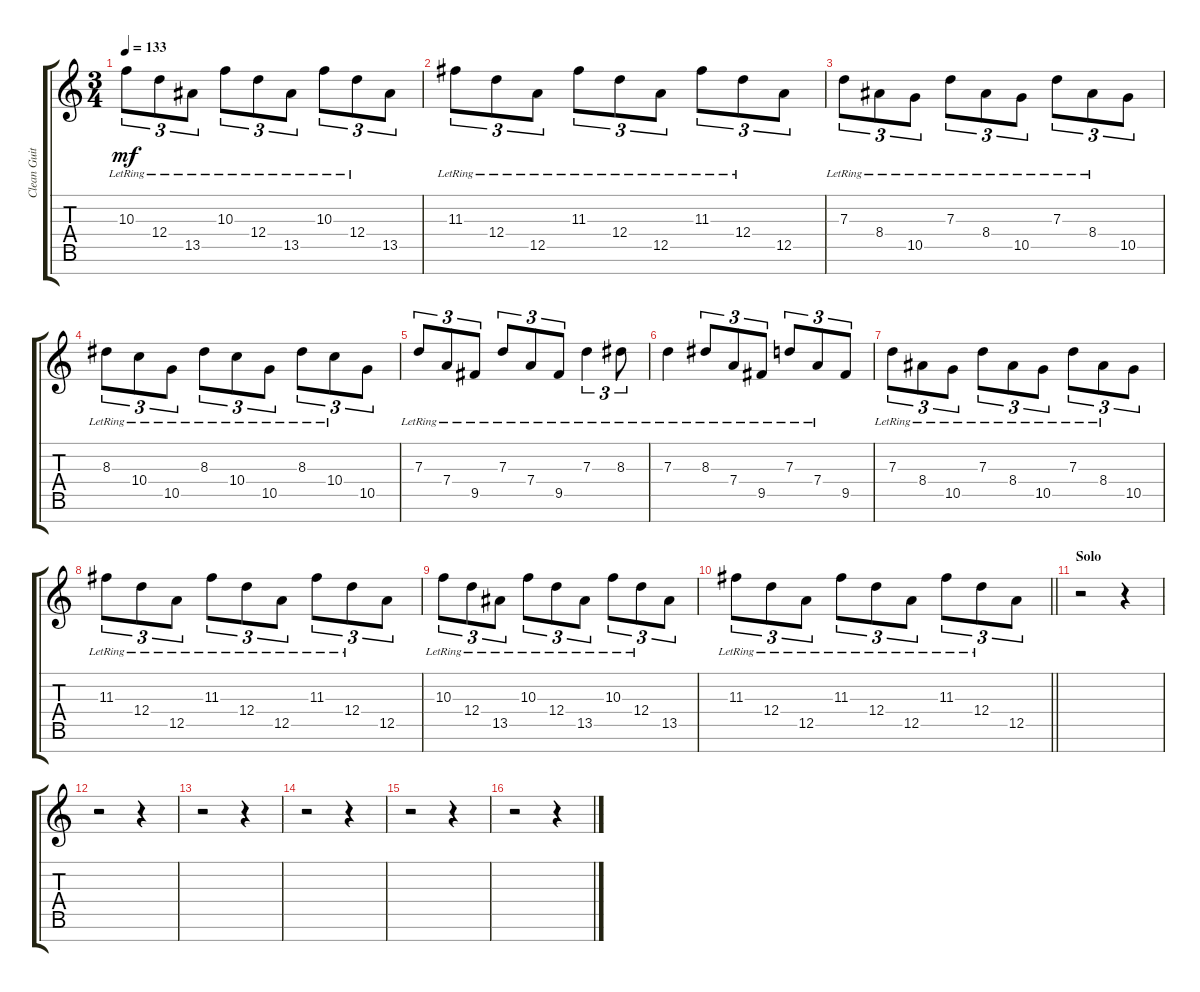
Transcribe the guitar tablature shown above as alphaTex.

\track ("Clean Guitar I" "Clean Guit") {instrument electricguitarclean}
\staff {score tabs}
\tuning (E4 B3 G3 D3 A2 E2 B1) {hide}
\ts (3 4)
\tempo 133
\clef g2
\ks c
10.3{lr}.8{tu (3 2) dy mf} 12.4{lr}.8{tu (3 2)} 13.5{lr}.8{tu (3 2)} 10.3{lr}.8{tu (3 2)} 12.4{lr}.8{tu (3 2)} 13.5{lr}.8{tu (3 2)} 10.3{lr}.8{tu (3 2)} 12.4{lr}.8{tu (3 2)} 13.5.8{tu (3 2)} |
11.3{lr}.8{tu (3 2)} 12.4{lr}.8{tu (3 2)} 12.5{lr}.8{tu (3 2)} 11.3{lr}.8{tu (3 2)} 12.4{lr}.8{tu (3 2)} 12.5{lr}.8{tu (3 2)} 11.3{lr}.8{tu (3 2)} 12.4{lr}.8{tu (3 2)} 12.5.8{tu (3 2)} |
7.3{lr}.8{tu (3 2)} 8.4{lr}.8{tu (3 2)} 10.5{lr}.8{tu (3 2)} 7.3{lr}.8{tu (3 2)} 8.4{lr}.8{tu (3 2)} 10.5{lr}.8{tu (3 2)} 7.3{lr}.8{tu (3 2)} 8.4{lr}.8{tu (3 2)} 10.5.8{tu (3 2)} |
8.3{lr}.8{tu (3 2)} 10.4{lr}.8{tu (3 2)} 10.5{lr}.8{tu (3 2)} 8.3{lr}.8{tu (3 2)} 10.4{lr}.8{tu (3 2)} 10.5{lr}.8{tu (3 2)} 8.3{lr}.8{tu (3 2)} 10.4{lr}.8{tu (3 2)} 10.5.8{tu (3 2)} |
7.3{lr}.8{tu (3 2)} 7.4{lr}.8{tu (3 2)} 9.5{lr}.8{tu (3 2)} 7.3{lr}.8{tu (3 2)} 7.4{lr}.8{tu (3 2)} 9.5{lr}.8{tu (3 2)} 7.3{lr}.4{tu (3 2)} 8.3{lr}.8{tu (3 2)} |
7.3{lr}.4 8.3{lr}.8{tu (3 2)} 7.4{lr}.8{tu (3 2)} 9.5{lr}.8{tu (3 2)} 7.3{lr}.8{tu (3 2)} 7.4{lr}.8{tu (3 2)} 9.5.8{tu (3 2)} |
7.3{lr}.8{tu (3 2)} 8.4{lr}.8{tu (3 2)} 10.5{lr}.8{tu (3 2)} 7.3{lr}.8{tu (3 2)} 8.4{lr}.8{tu (3 2)} 10.5{lr}.8{tu (3 2)} 7.3{lr}.8{tu (3 2)} 8.4{lr}.8{tu (3 2)} 10.5.8{tu (3 2)} |
11.3{lr}.8{tu (3 2)} 12.4{lr}.8{tu (3 2)} 12.5{lr}.8{tu (3 2)} 11.3{lr}.8{tu (3 2)} 12.4{lr}.8{tu (3 2)} 12.5{lr}.8{tu (3 2)} 11.3{lr}.8{tu (3 2)} 12.4{lr}.8{tu (3 2)} 12.5.8{tu (3 2)} |
10.3{lr}.8{tu (3 2)} 12.4{lr}.8{tu (3 2)} 13.5{lr}.8{tu (3 2)} 10.3{lr}.8{tu (3 2)} 12.4{lr}.8{tu (3 2)} 13.5{lr}.8{tu (3 2)} 10.3{lr}.8{tu (3 2)} 12.4{lr}.8{tu (3 2)} 13.5.8{tu (3 2)} |
\barLineRight lightlight
11.3{lr}.8{tu (3 2) volume 10} 12.4{lr}.8{tu (3 2)} 12.5{lr}.8{tu (3 2)} 11.3{lr}.8{tu (3 2)} 12.4{lr}.8{tu (3 2)} 12.5{lr}.8{tu (3 2)} 11.3{lr}.8{tu (3 2)} 12.4{lr}.8{tu (3 2)} 12.5.8{tu (3 2)} |
\section ("" "Solo")
r.2 r.4 |
r.2 r.4 |
r.2 r.4 |
r.2 r.4 |
r.2 r.4 |
r.2 r.4
